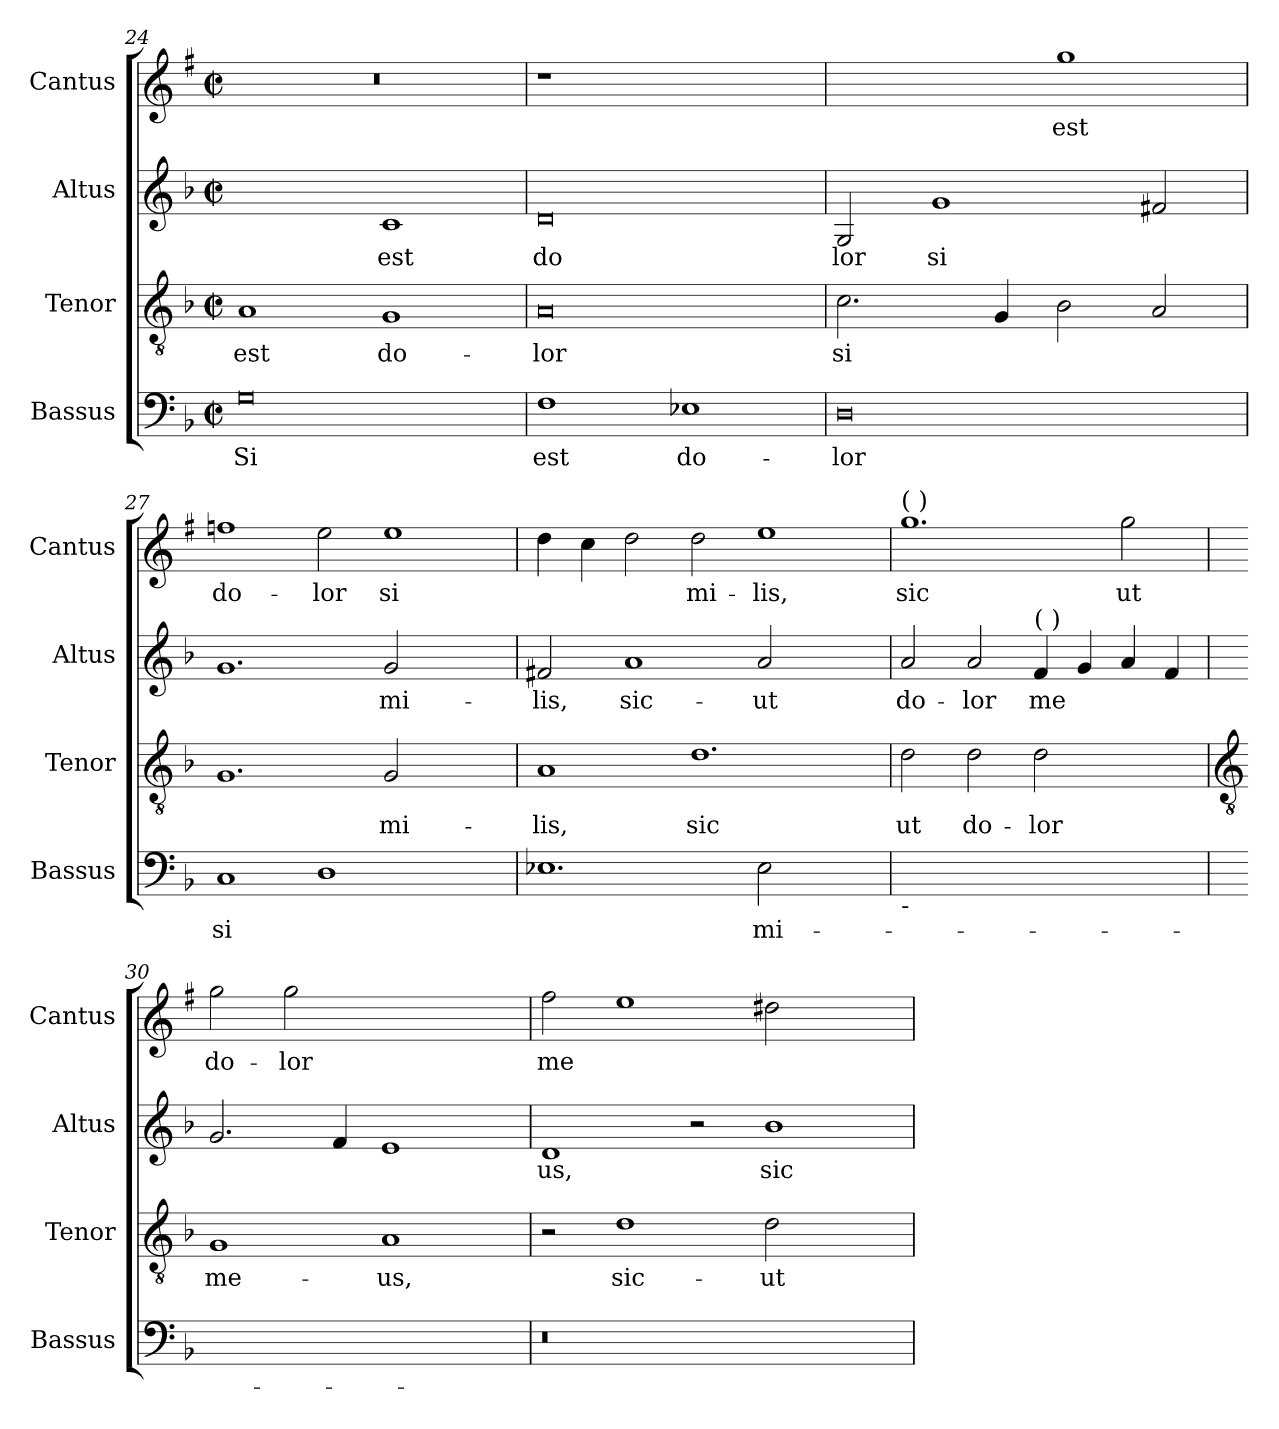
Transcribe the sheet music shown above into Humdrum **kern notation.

**kern	**text	**kern	**text	**kern	**text	**kern	**text
*part4	*part4	*part3	*part3	*part2	*part2	*part1	*part1
*staff4	*staff4	*staff3	*staff3	*staff2	*staff2	*staff1	*staff1
*I"Bassus	*	*I"Tenor	*	*I"Altus	*	*I"Cantus	*
*I'Bassus	*	*I'Tenor	*	*I'Altus	*	*I'Cantus	*
!!LO:LB:g=z
*clefF4	*	*clefGv2	*	*clefG2	*	*clefG2	*
*	*	*	*	*	*	*ITrd1c2	*
*k[b-]	*	*k[b-]	*	*k[b-]	*	*k[b-]	*
*F:	*	*F:	*	*F:	*	*F:	*
*M4/2	*	*M4/2	*	*M4/2	*	*M4/2	*
*met(c|)	*	*met(c|)	*	*met(c|)	*	*met(c|)	*
=24	=24	=24	=24	=24	=24	=24	=24
!	!LO:LY:b	!	!LO:LY:b	!	!	!	!
0G	Si	1A	est	1dyy]	.	0r	.
!	!	!	!LO:LY:b	!	!LO:LY:b	!	!
.	.	1G	do-	1c	est	.	.
=25	=25	=25	=25	=25	=25	=25	=25
!	!LO:LY:b	!	!LO:LY:b	!	!LO:LY:b	!	!
1F	est	0A	-lor	0d	do	1r	.
!	!LO:LY:b	!	!	!	!	!	!LO:LY:b
1E-X	do-	.	.	.	.	[1ggyy	Si
=26	=26	=26	=26	=26	=26	=26	=26
!	!LO:LY:b	!	!LO:LY:b	!	!LO:LY:b	!	!
0D	-lor	2.c	si	2G	lor	1ggyy]	.
!	!	!	!	!	!LO:LY:b	!	!
.	.	.	.	1g	si	.	.
.	.	4G	.	.	.	.	.
!	!	!	!	!	!	!	!LO:LY:b
.	.	2B-	.	.	.	1ff	est
.	.	2A	.	2f#X	.	.	.
=27	=27	=27	=27	=27	=27	=27	=27
!	!LO:LY:b	!	!	!	!	!	!LO:LY:b
1C	si	1.G	.	1.g	.	1ee-X	do-
!	!	!	!	!	!	!	!LO:LY:b
1D	.	.	.	.	.	2dd	-lor
!	!	!	!LO:LY:b	!	!LO:LY:b	!	!LO:LY:b
.	.	2G	mi-	2g	mi-	1dd	si
2ryy	.	2ryy	.	2ryy	.	.	.
=28	=28	=28	=28	=28	=28	=28	=28
!	!	!	!LO:LY:b	!	!LO:LY:b	!	!
1.E-X	.	1A	-lis,	2f#X	-lis,	4cc	.
.	.	.	.	.	.	4b-	.
!	!	!	!	!	!LO:LY:b	!	!
.	.	.	.	1a	sic-	2cc	.
!	!	!	!LO:LY:b	!	!	!	!LO:LY:b
.	.	1.d	sic	.	.	2cc	mi-
!	!LO:LY:b	!	!	!	!LO:LY:b	!	!LO:LY:b
2E-	mi-	.	.	2a	-ut	1dd	-lis,
2ryy	.	.	.	2ryy	.	.	.
=29	=29	=29	=29	=29	=29	=29	=29
!	!	!	!	!	!	!LO:TX:a:t=(  )	!
!LO:TX:b:t=-	!	!	!	!	!	!	!
!	!LO:LY:b	!	!LO:LY:b	!	!LO:LY:b	!	!LO:LY:b
[0Dyy	-lis,	2d	ut	2a	do-	1.ff	sic
!	!	!	!LO:LY:b	!	!LO:LY:b	!	!
.	.	2d	do-	2a	-lor	.	.
!	!	!	!	!LO:TX:a:t=(  )	!	!	!
!	!	!	!LO:LY:b	!	!LO:LY:b	!	!
.	.	2d	-lor	4f	me	.	.
.	.	.	.	4g	.	.	.
!	!	!	!	!	!	!	!LO:LY:b
.	.	2ryy	.	4a	.	2ff	ut
.	.	.	.	4f	.	.	.
!!LO:LB:g=z
=30	=30	=30	=30	=30	=30	=30	=30
*	*	*clefGv2	*	*	*	*	*
!	!	!	!LO:LY:b	!	!	!	!LO:LY:b
1.Dyy_	.	1G	me-	2.g	.	2ff	do-
!	!	!	!	!	!	!	!LO:LY:b
.	.	.	.	.	.	2ff	-lor
.	.	.	.	4f	.	.	.
!	!	!	!LO:LY:b	!	!	!	!
.	.	1A	-us,	1e	.	1ryy	.
2Dyy]	.	.	.	.	.	.	.
!!LO:LB:g=z
=31	=31	=31	=31	=31	=31	=31	=31
!	!	!	!	!	!LO:LY:b	!	!LO:LY:b
0r	.	2r	.	1d	us,	2ee	me
!	!	!	!LO:LY:b	!	!	!	!
.	.	1d	sic-	.	.	1dd	.
.	.	.	.	2r	.	.	.
!	!	!	!LO:LY:b	!	!LO:LY:b	!	!
.	.	2d	-ut	1b-	sic-	2cc#X	.
2ryy	.	2ryy	.	.	.	2ryy	.
=	=	=	=	=	=	=	=
*-	*-	*-	*-	*-	*-	*-	*-
